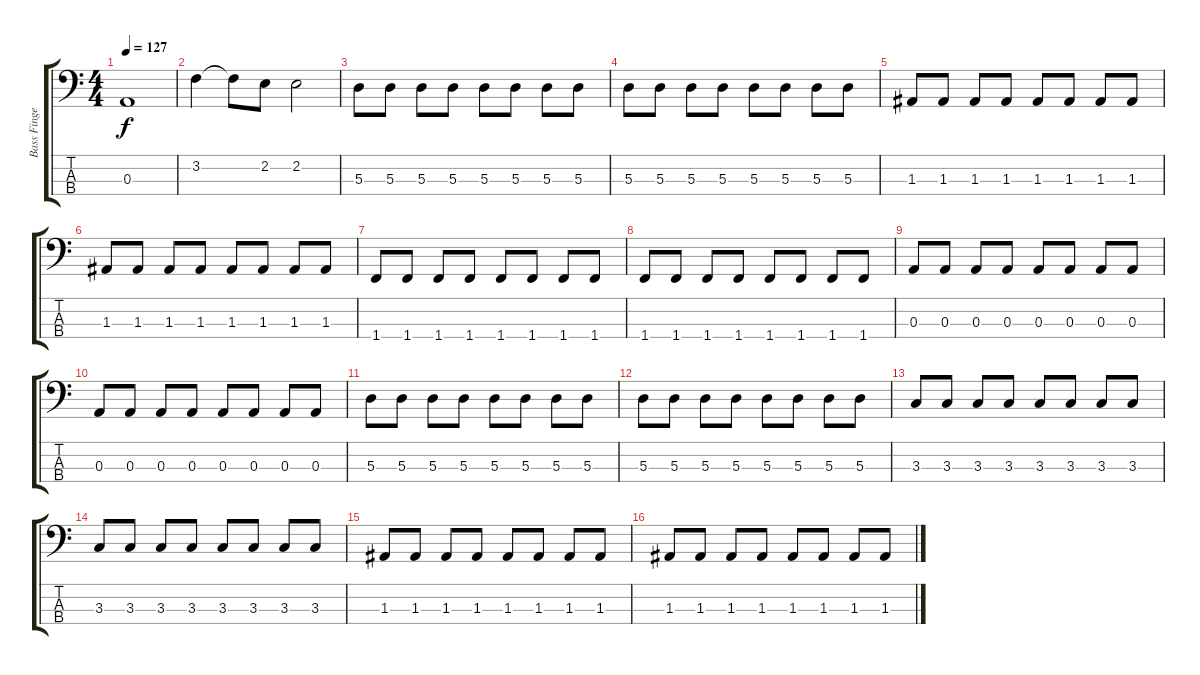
\track ("Bass Finger" "Bass Finge") {instrument electricbassfinger}
\staff {score tabs}
\tuning (G2 D2 A1 E1) {hide}
\ts (4 4)
\tempo 127
\clef f4
\ks c
0.3.1{dy f} |
3.2.4 3.2{t}.8 2.2.8 2.2.2 |
5.3.8 5.3.8 5.3.8 5.3.8 5.3.8 5.3.8 5.3.8 5.3.8 |
5.3.8 5.3.8 5.3.8 5.3.8 5.3.8 5.3.8 5.3.8 5.3.8 |
1.3.8 1.3.8 1.3.8 1.3.8 1.3.8 1.3.8 1.3.8 1.3.8 |
1.3.8 1.3.8 1.3.8 1.3.8 1.3.8 1.3.8 1.3.8 1.3.8 |
1.4.8 1.4.8 1.4.8 1.4.8 1.4.8 1.4.8 1.4.8 1.4.8 |
1.4.8 1.4.8 1.4.8 1.4.8 1.4.8 1.4.8 1.4.8 1.4.8 |
0.3.8 0.3.8 0.3.8 0.3.8 0.3.8 0.3.8 0.3.8 0.3.8 |
0.3.8 0.3.8 0.3.8 0.3.8 0.3.8 0.3.8 0.3.8 0.3.8 |
5.3.8 5.3.8 5.3.8 5.3.8 5.3.8 5.3.8 5.3.8 5.3.8 |
5.3.8 5.3.8 5.3.8 5.3.8 5.3.8 5.3.8 5.3.8 5.3.8 |
3.3.8 3.3.8 3.3.8 3.3.8 3.3.8 3.3.8 3.3.8 3.3.8 |
3.3.8 3.3.8 3.3.8 3.3.8 3.3.8 3.3.8 3.3.8 3.3.8 |
1.3.8 1.3.8 1.3.8 1.3.8 1.3.8 1.3.8 1.3.8 1.3.8 |
1.3.8 1.3.8 1.3.8 1.3.8 1.3.8 1.3.8 1.3.8 1.3.8
